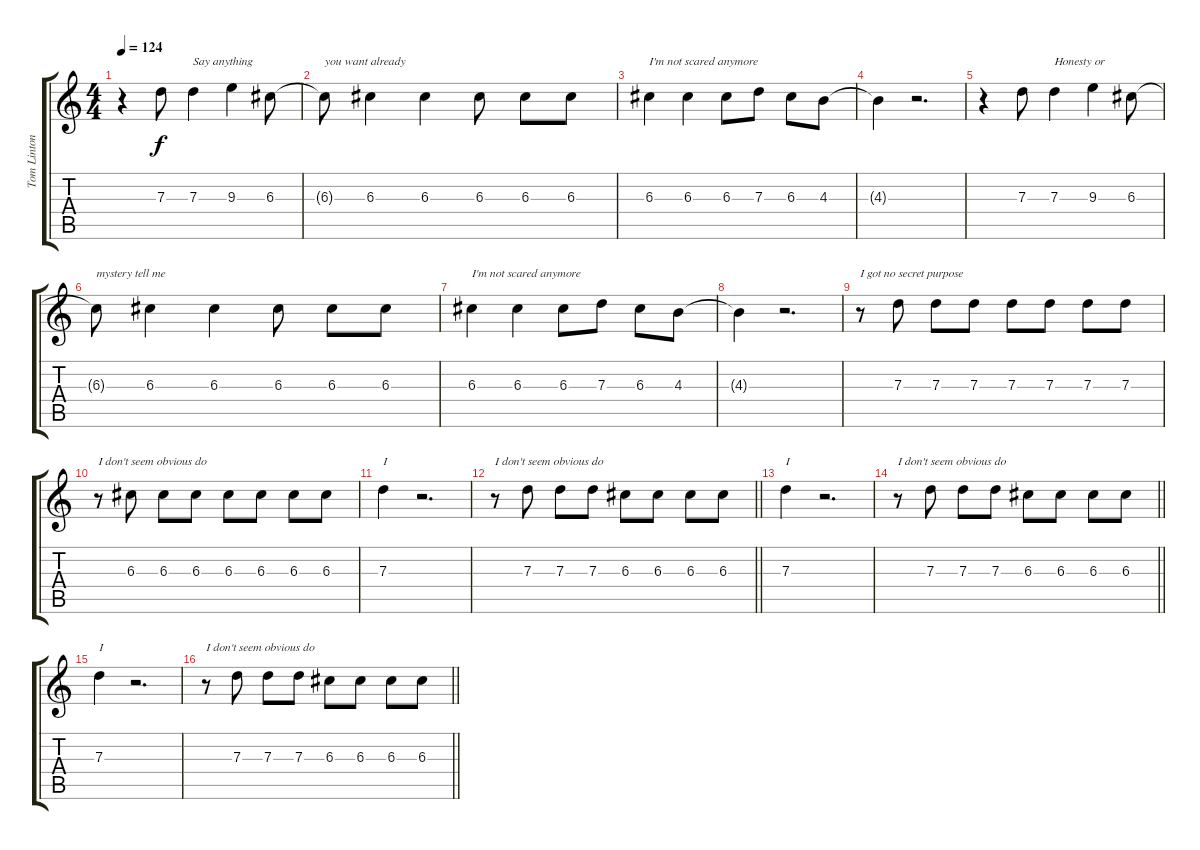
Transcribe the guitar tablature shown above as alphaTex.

\track ("Tom Linton - L Vocals" "Tom Linton") {instrument contrabass}
\staff {score tabs}
\tuning (E4 B3 G3 D3 A2 E2) {hide}
\ts (4 4)
\tempo 124
\clef g2
\ks c
r.4{dy f} 7.3.8 7.3.4{txt "Say anything"} 9.3.4 6.3.8 |
6.3{t}.8{txt "you want already"} 6.3.4 6.3.4 6.3.8 6.3.8 6.3.8 |
6.3.4{txt "I'm not scared anymore"} 6.3.4 6.3.8 7.3.8 6.3.8 4.3.8 |
4.3{t}.4 r.2{d} |
r.4 7.3.8 7.3.4{txt "Honesty or"} 9.3.4 6.3.8 |
6.3{t}.8{txt "mystery tell me"} 6.3.4 6.3.4 6.3.8 6.3.8 6.3.8 |
6.3.4{txt "I'm not scared anymore"} 6.3.4 6.3.8 7.3.8 6.3.8 4.3.8 |
4.3{t}.4 r.2{d} |
r.8{txt "I got no secret purpose"} 7.3.8 7.3.8 7.3.8 7.3.8 7.3.8 7.3.8 7.3.8 |
r.8{txt "I don't seem obvious do"} 6.3.8 6.3.8 6.3.8 6.3.8 6.3.8 6.3.8 6.3.8 |
7.3.4{txt "I"} r.2{d} |
\barLineRight lightlight
r.8{txt "I don't seem obvious do"} 7.3.8 7.3.8 7.3.8 6.3.8 6.3.8 6.3.8 6.3.8 |
7.3.4{txt "I"} r.2{d} |
\barLineRight lightlight
r.8{txt "I don't seem obvious do"} 7.3.8 7.3.8 7.3.8 6.3.8 6.3.8 6.3.8 6.3.8 |
7.3.4{txt "I"} r.2{d} |
\barLineRight lightlight
r.8{txt "I don't seem obvious do"} 7.3.8 7.3.8 7.3.8 6.3.8 6.3.8 6.3.8 6.3.8
